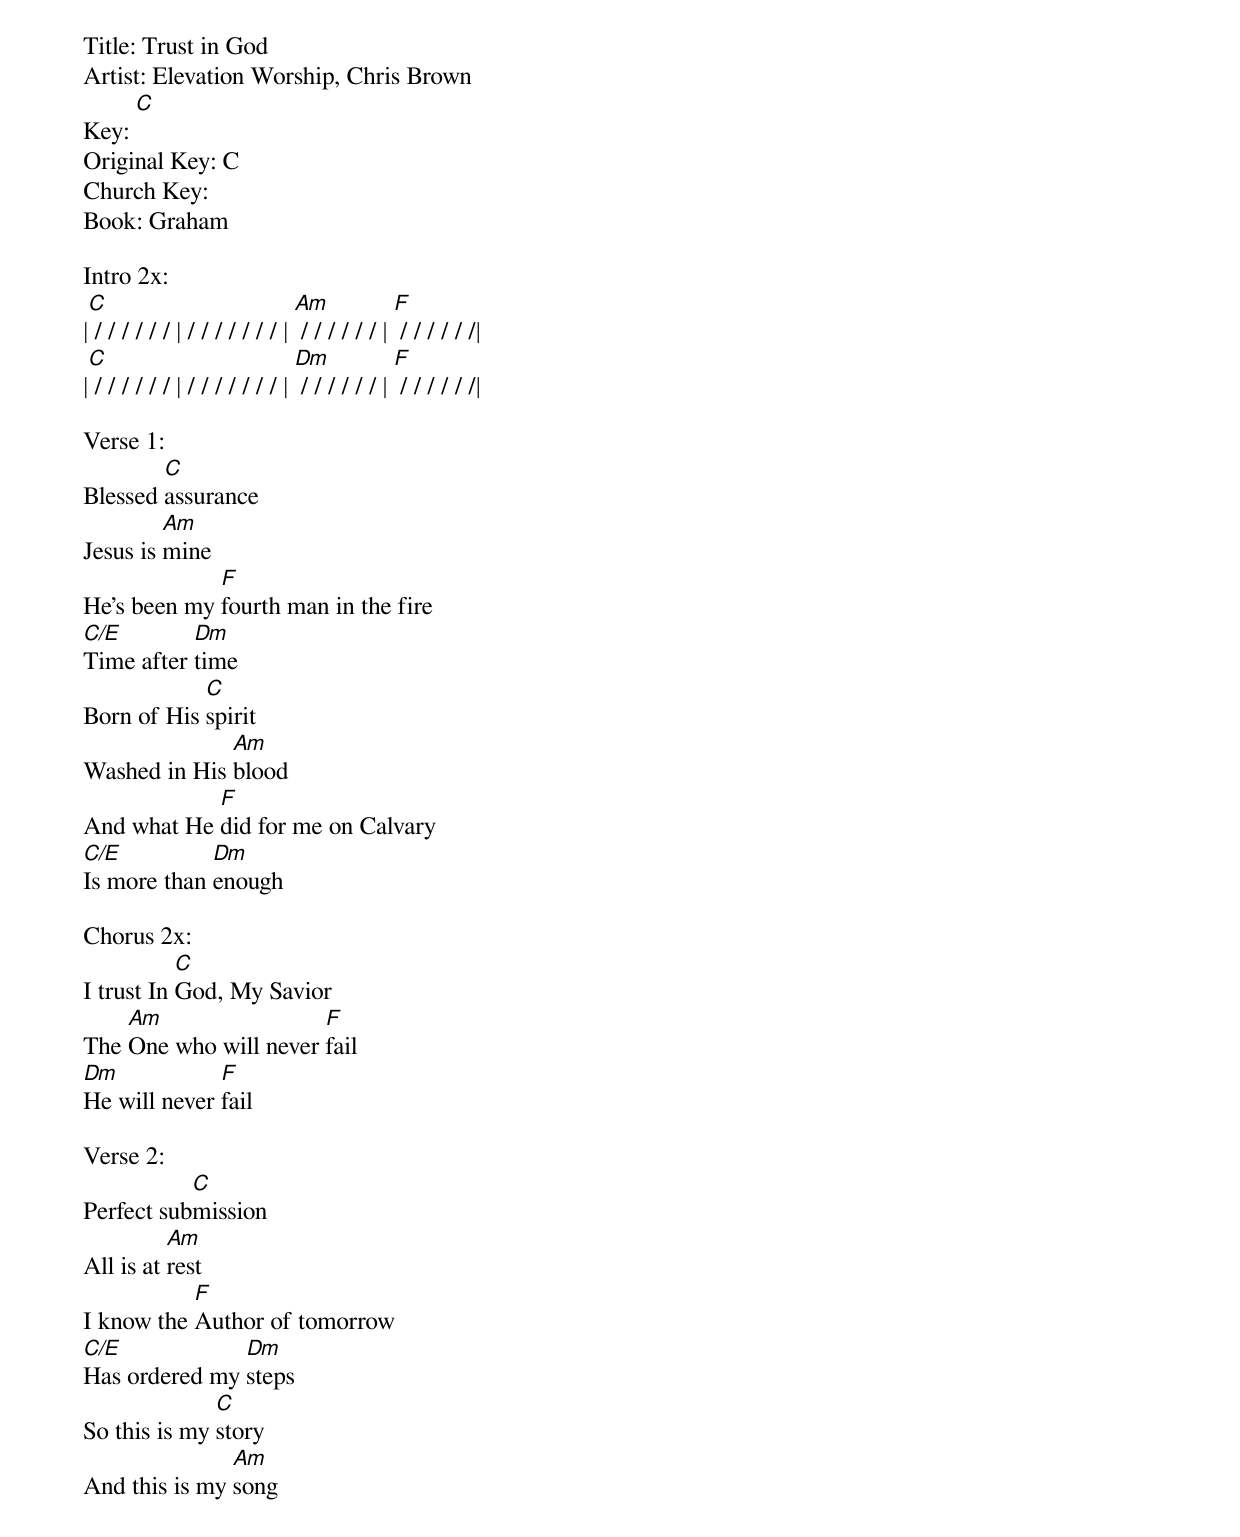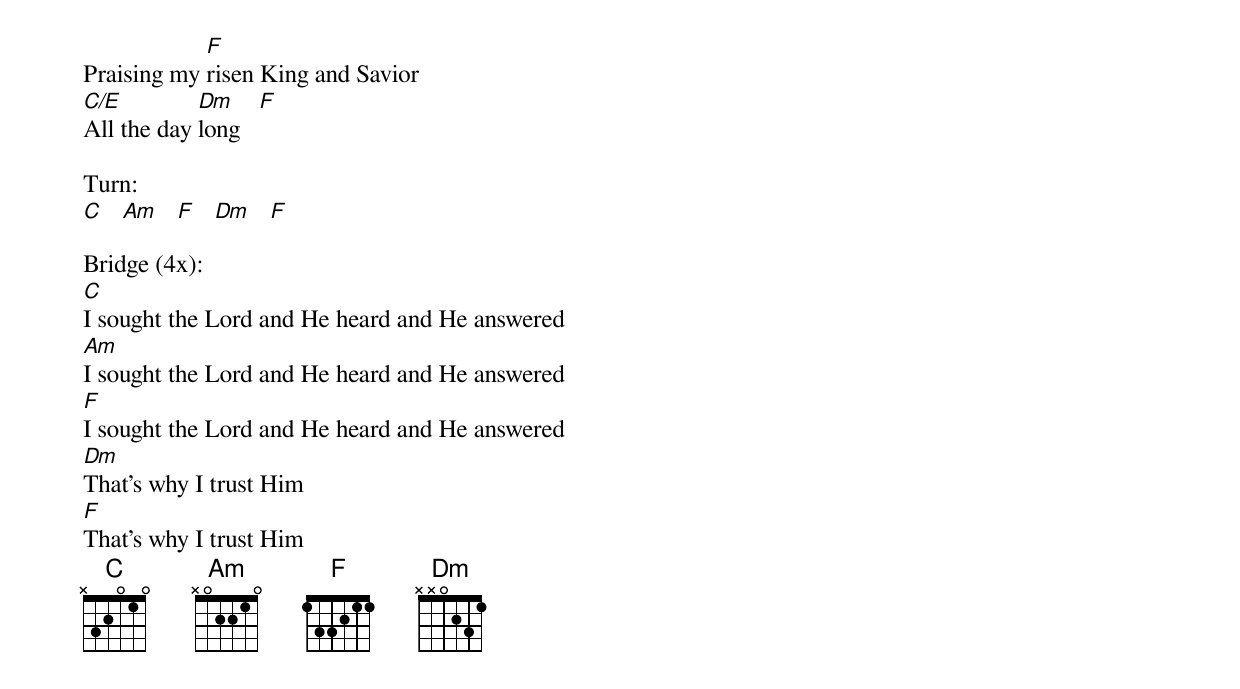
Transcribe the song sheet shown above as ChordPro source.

Title: Trust in God
Artist: Elevation Worship, Chris Brown
Key: [C]
Original Key: C
Church Key:
Book: Graham

Intro 2x:
|[C] / / / / / / | / / / / / / / | [Am] / / / / / / | [F] / / / / / /|
|[C] / / / / / / | / / / / / / / | [Dm] / / / / / / | [F] / / / / / /|

Verse 1:
Blessed [C]assurance
Jesus is [Am]mine
He’s been my [F]fourth man in the fire
[C/E]Time after [Dm]time
Born of His [C]spirit
Washed in His [Am]blood
And what He [F]did for me on Calvary
[C/E]Is more than [Dm]enough

Chorus 2x:
I trust In [C]God, My Savior
The [Am]One who will never [F]fail
[Dm]He will never [F]fail

Verse 2:
Perfect sub[C]mission
All is at [Am]rest
I know the [F]Author of tomorrow
[C/E]Has ordered my [Dm]steps
So this is my [C]story
And this is my [Am]song
Praising my [F]risen King and Savior
[C/E]All the day [Dm]long   [F]

Turn:
[C]   [Am]   [F]   [Dm]   [F]

Bridge (4x):
[C]I sought the Lord and He heard and He answered
[Am]I sought the Lord and He heard and He answered
[F]I sought the Lord and He heard and He answered
[Dm]That’s why I trust Him
[F]That’s why I trust Him
